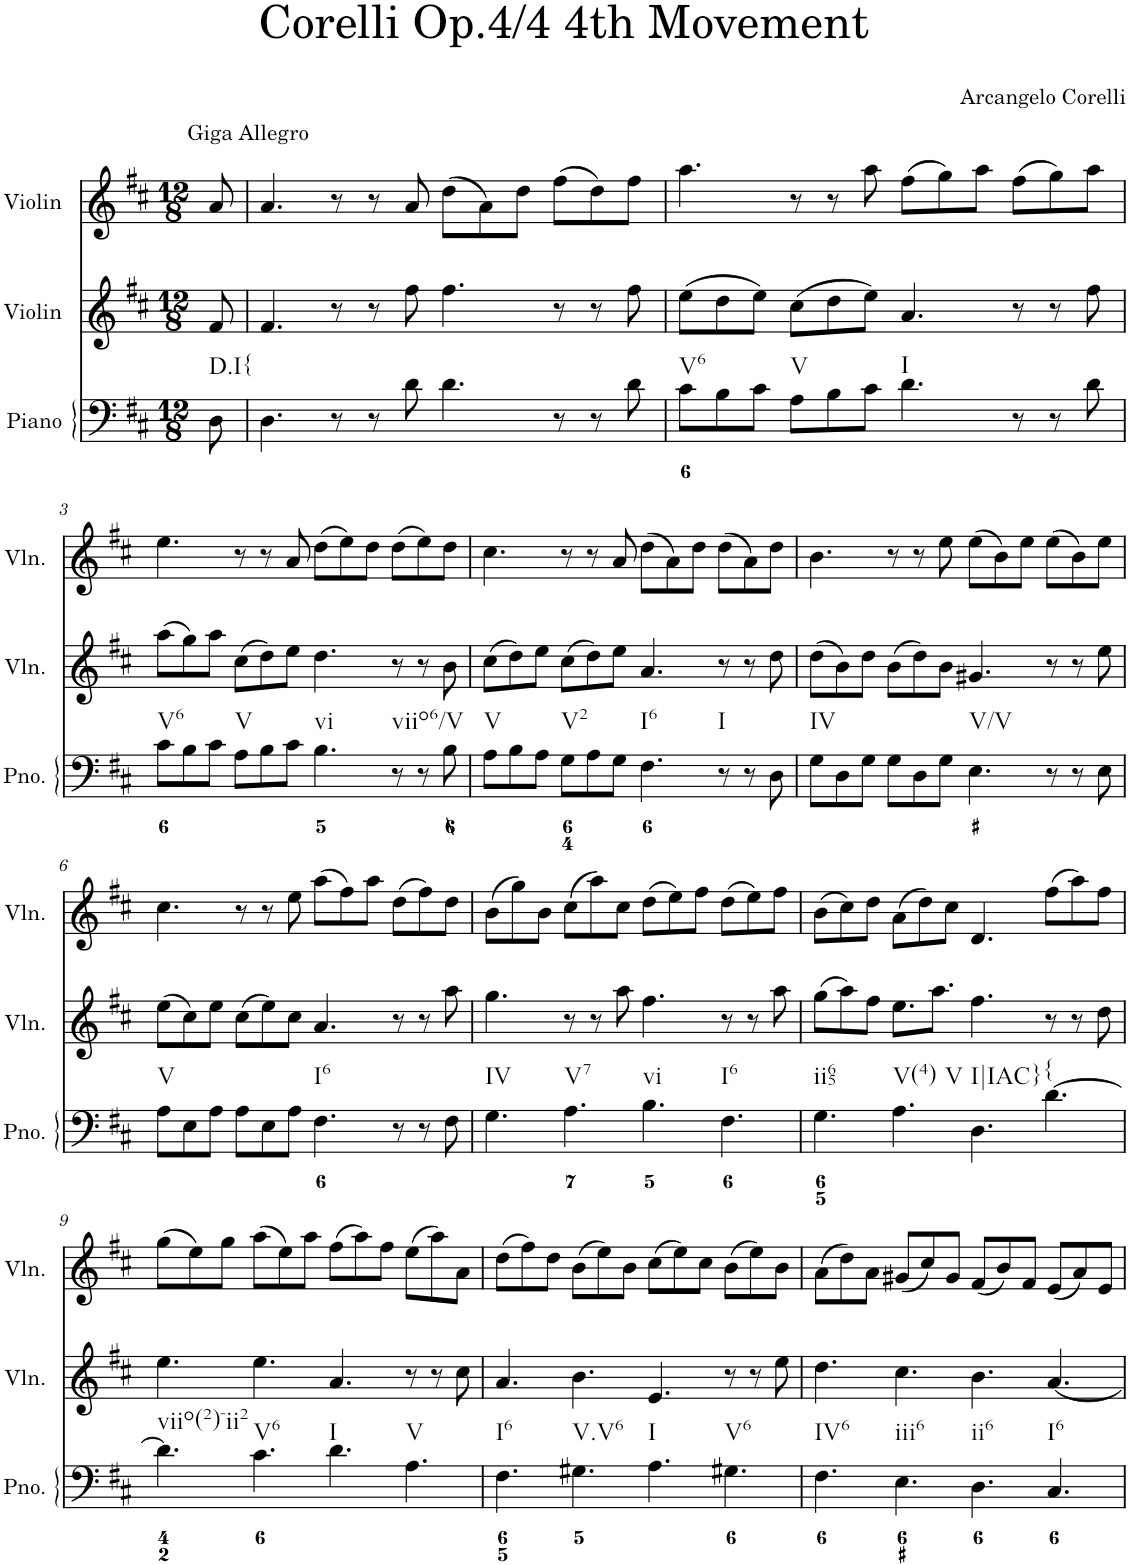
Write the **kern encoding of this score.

**kern	**kern	**kern
*part3	*part2	*part1
*staff3	*staff2	*staff1
*I"Piano	*I"Violin	*I"Violin
*I'Pno.	*I'Vln.	*I'Vln.
*clefF4	*clefG2	*clefG2
*k[f#c#]	*k[f#c#]	*k[f#c#]
*M12/8	*M12/8	*M12/8
=	=	=
!	!	!LO:TX:a:t=Giga Allegro
!LO:TX:b:t=D.I{	!	!
8D\	8f#/	8a/
=1	=1	=1
4.D\	4.f#/	4.a/
8r	8r	8r
8r	8r	8r
8d\	8ff#\	8a/
4.d\	4.ff#\	(8dd\L
.	.	8a\)
.	.	8dd\J
8r	8r	(8ff#\L
8r	8r	8dd\)
8d\	8ff#\	8ff#\J
=2	=2	=2
!LO:TX:b:t=V6	!	!
8c#\L	(8ee\L	4.aa\
8B\	8dd\	.
8c#\J	8ee\J)	.
!LO:TX:b:t=V	!	!
8A\L	(8cc#\L	8r
8B\	8dd\	8r
8c#\J	8ee\J)	8aa\
!LO:TX:b:t=I	!	!
4.d\	4.a/	(8ff#\L
.	.	8gg\)
.	.	8aa\J
8r	8r	(8ff#\L
8r	8r	8gg\)
8d\	8ff#\	8aa\J
!!LO:LB:g=z
=3	=3	=3
!LO:TX:b:t=V6	!	!
8c#\L	(8aa\L	4.ee\
8B\	8gg\)	.
8c#\J	8aa\J	.
!LO:TX:b:t=V	!	!
8A\L	(8cc#\L	8r
8B\	8dd\)	8r
8c#\J	8ee\J	8a/
!LO:TX:b:t=vi	!	!
4.B\	4.dd\	(8dd\L
.	.	8ee\)
.	.	8dd\J
!LO:TX:b:t=viio6/V	!	!
8r	8r	(8dd\L
8r	8r	8ee\)
8B\	8b\	8dd\J
=4	=4	=4
!LO:TX:b:t=V	!	!
8A\L	(8cc#\L	4.cc#\
8B\	8dd\)	.
8A\J	8ee\J	.
!LO:TX:b:t=V2	!	!
8G\L	(8cc#\L	8r
8A\	8dd\)	8r
8G\J	8ee\J	8a/
!LO:TX:b:t=I6	!	!
4.F#\	4.a/	(8dd\L
.	.	8a\)
.	.	8dd\J
!LO:TX:b:t=I	!	!
8r	8r	(8dd\L
8r	8r	8a\)
8D\	8dd\	8dd\J
=5	=5	=5
!LO:TX:b:t=IV	!	!
8G\L	(8dd\L	4.b\
8D\	8b\)	.
8G\J	8dd\J	.
8G\L	(8b\L	8r
8D\	8dd\)	8r
8G\J	8b\J	8ee\
!LO:TX:b:t=V/V	!	!
4.E\	4.g#X/	(8ee\L
.	.	8b\)
.	.	8ee\J
8r	8r	(8ee\L
8r	8r	8b\)
8E\	8ee\	8ee\J
!!LO:LB:g=z
=6	=6	=6
!LO:TX:b:t=V	!	!
8A\L	(8ee\L	4.cc#\
8E\	8cc#\)	.
8A\J	8ee\J	.
8A\L	(8cc#\L	8r
8E\	8ee\)	8r
8A\J	8cc#\J	8ee\
!LO:TX:b:t=I6	!	!
4.F#\	4.a/	(8aa\L
.	.	8ff#\)
.	.	8aa\J
8r	8r	(8dd\L
8r	8r	8ff#\)
8F#\	8aa\	8dd\J
=7	=7	=7
!LO:TX:b:t=IV	!	!
4.G\	4.gg\	(8b\L
.	.	8gg\)
.	.	8b\J
!LO:TX:b:t=V7	!	!
4.A\	8r	(8cc#\L
.	8r	8aa\)
.	8aa\	8cc#\J
!LO:TX:b:t=vi	!	!
4.B\	4.ff#\	(8dd\L
.	.	8ee\)
.	.	8ff#\J
!LO:TX:b:t=I6	!	!
4.F#\	8r	(8dd\L
.	8r	8ee\)
.	8aa\	8ff#\J
=8	=8	=8
!LO:TX:b:t=ii65	!	!
4.G\	(8gg\L	(8b\L
.	8aa\)	8cc#\)
.	8ff#\J	8dd\J
!LO:TX:b:t=V(4)	!	!
!LO:TX:b:t=V	!	!
4.A\	8.ee\L	(8a\L
.	.	8dd\)
.	8.aa\J	.
.	.	8cc#\J
!LO:TX:b:t=I|IAC}	!	!
4.D\	4.ff#\	4.d/
!LO:TX:b:t={	!	!
[4.d\	8r	(8ff#\L
.	8r	8aa\)
.	8dd\	8ff#\J
!!LO:LB:g=z
=9	=9	=9
!LO:TX:b:t=viio(2)-ii2	!	!
4.d\]	4.ee\	(8gg\L
.	.	8ee\)
.	.	8gg\J
!LO:TX:b:t=V6	!	!
4.c#\	4.ee\	(8aa\L
.	.	8ee\)
.	.	8aa\J
!LO:TX:b:t=I	!	!
4.d\	4.a/	(8ff#\L
.	.	8aa\)
.	.	8ff#\J
!LO:TX:b:t=V	!	!
4.A\	8r	(8ee\L
.	8r	8aa\)
.	8cc#\	8a\J
=10	=10	=10
!LO:TX:b:t=I6	!	!
4.F#\	4.a/	(8dd\L
.	.	8ff#\)
.	.	8dd\J
!LO:TX:b:t=V.V6	!	!
4.G#X\	4.b\	(8b\L
.	.	8ee\)
.	.	8b\J
!LO:TX:b:t=I	!	!
4.A\	4.e/	(8cc#\L
.	.	8ee\)
.	.	8cc#\J
!LO:TX:b:t=V6	!	!
4.G#X\	8r	(8b\L
.	8r	8ee\)
.	8ee\	8b\J
=11	=11	=11
!LO:TX:b:t=IV6	!	!
4.F#\	4.dd\	(8a\L
.	.	8dd\)
.	.	8a\J
!LO:TX:b:t=iii6	!	!
4.E\	4.cc#\	(8g#X/L
.	.	8cc#/)
.	.	8g#/J
!LO:TX:b:t=ii6	!	!
4.D\	4.b\	(8f#/L
.	.	8b/)
.	.	8f#/J
!LO:TX:b:t=I6	!	!
4.C#/	[4.a/	(8e/L
.	.	8a/)
.	.	8e/J
=	=	=
*-	*-	*-
